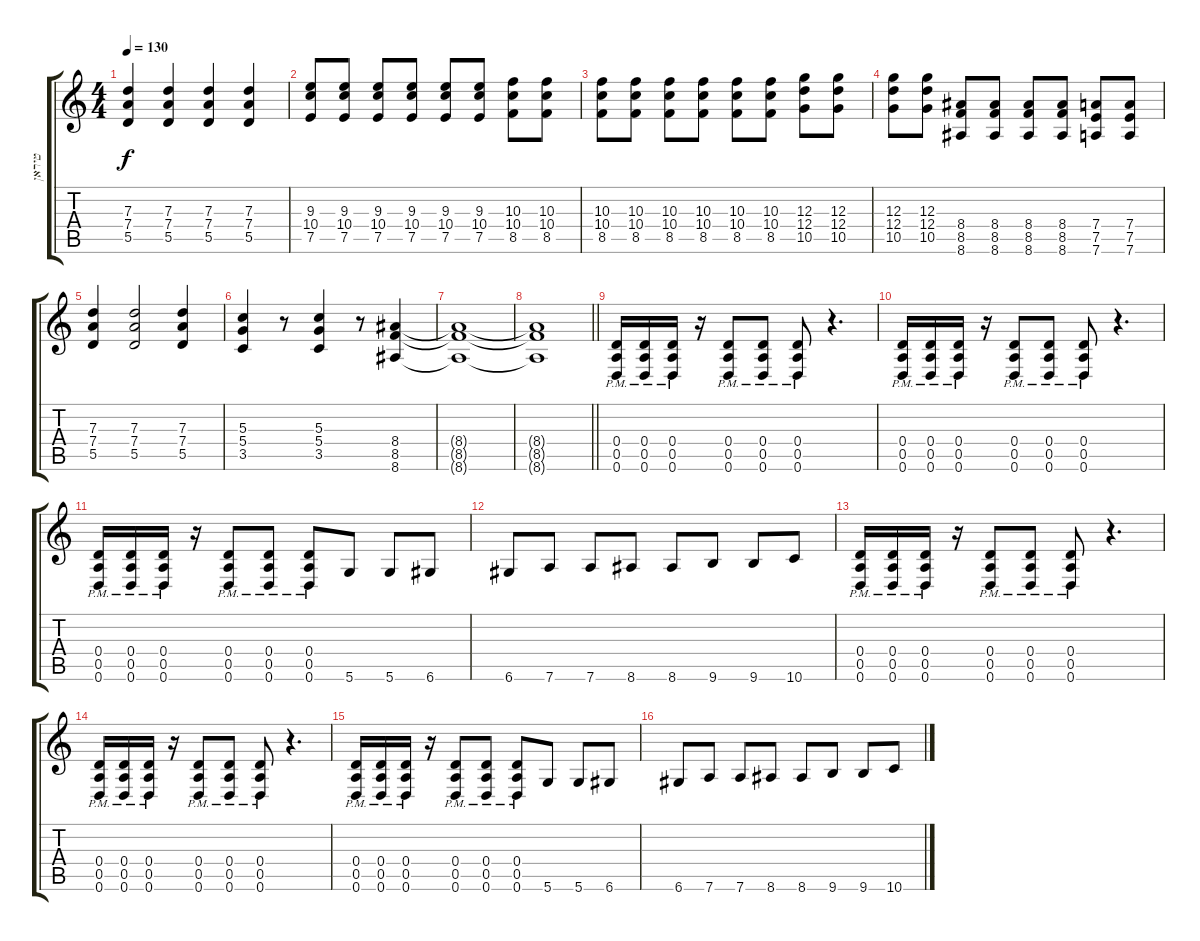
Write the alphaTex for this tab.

\track ("טיראן" "טיראן") {instrument distortionguitar}
\staff {score tabs}
\tuning (E4 B3 G3 D3 A2 D2) {hide}
\ts (4 4)
\tempo 130
\clef g2
\ks c
(7.3 7.4 5.5).4{dy f} (7.3 7.4 5.5).4 (7.3 7.4 5.5).4 (7.3 7.4 5.5).4 |
(9.3 10.4 7.5).8 (9.3 10.4 7.5).8 (9.3 10.4 7.5).8 (9.3 10.4 7.5).8 (9.3 10.4 7.5).8 (9.3 10.4 7.5).8 (10.3 10.4 8.5).8 (10.3 10.4 8.5).8 |
(10.3 10.4 8.5).8 (10.3 10.4 8.5).8 (10.3 10.4 8.5).8 (10.3 10.4 8.5).8 (10.3 10.4 8.5).8 (10.3 10.4 8.5).8 (12.3 12.4 10.5).8 (12.3 12.4 10.5).8 |
(12.3 12.4 10.5).8 (12.3 12.4 10.5).8 (8.4 8.5 8.6).8 (8.4 8.5 8.6).8 (8.4 8.5 8.6).8 (8.4 8.5 8.6).8 (7.4 7.5 7.6).8 (7.4 7.5 7.6).8 |
(7.3 7.4 5.5).4 (7.3 7.4 5.5).2 (7.3 7.4 5.5).4 |
(5.3 5.4 3.5).4 r.8 (5.3 5.4 3.5).4 r.8 (8.4 8.5 8.6).4 |
(8.4{t} 8.5{t} 8.6{t}).1 |
\barLineRight lightlight
(8.4{t} 8.5{t} 8.6{t}).1 |
(0.4{pm} 0.5 0.6).16 (0.4{pm} 0.5 0.6).16 (0.4{pm} 0.5 0.6).16 r.16 (0.4{pm} 0.5 0.6).8 (0.4{pm} 0.5 0.6).8 (0.4{pm} 0.5 0.6).8 r.4{d} |
(0.4{pm} 0.5 0.6).16 (0.4{pm} 0.5 0.6).16 (0.4{pm} 0.5 0.6).16 r.16 (0.4{pm} 0.5 0.6).8 (0.4{pm} 0.5 0.6).8 (0.4{pm} 0.5 0.6).8 r.4{d} |
(0.4{pm} 0.5 0.6).16 (0.4{pm} 0.5 0.6).16 (0.4{pm} 0.5 0.6).16 r.16 (0.4{pm} 0.5 0.6).8 (0.4{pm} 0.5 0.6).8 (0.4{pm} 0.5 0.6).8 5.6.8 5.6.8 6.6.8 |
6.6.8 7.6.8 7.6.8 8.6.8 8.6.8 9.6.8 9.6.8 10.6.8 |
(0.4{pm} 0.5 0.6).16 (0.4{pm} 0.5 0.6).16 (0.4{pm} 0.5 0.6).16 r.16 (0.4{pm} 0.5 0.6).8 (0.4{pm} 0.5 0.6).8 (0.4{pm} 0.5 0.6).8 r.4{d} |
(0.4{pm} 0.5 0.6).16 (0.4{pm} 0.5 0.6).16 (0.4{pm} 0.5 0.6).16 r.16 (0.4{pm} 0.5 0.6).8 (0.4{pm} 0.5 0.6).8 (0.4{pm} 0.5 0.6).8 r.4{d} |
(0.4{pm} 0.5 0.6).16 (0.4{pm} 0.5 0.6).16 (0.4{pm} 0.5 0.6).16 r.16 (0.4{pm} 0.5 0.6).8 (0.4{pm} 0.5 0.6).8 (0.4{pm} 0.5 0.6).8 5.6.8 5.6.8 6.6.8 |
6.6.8 7.6.8 7.6.8 8.6.8 8.6.8 9.6.8 9.6.8 10.6.8
